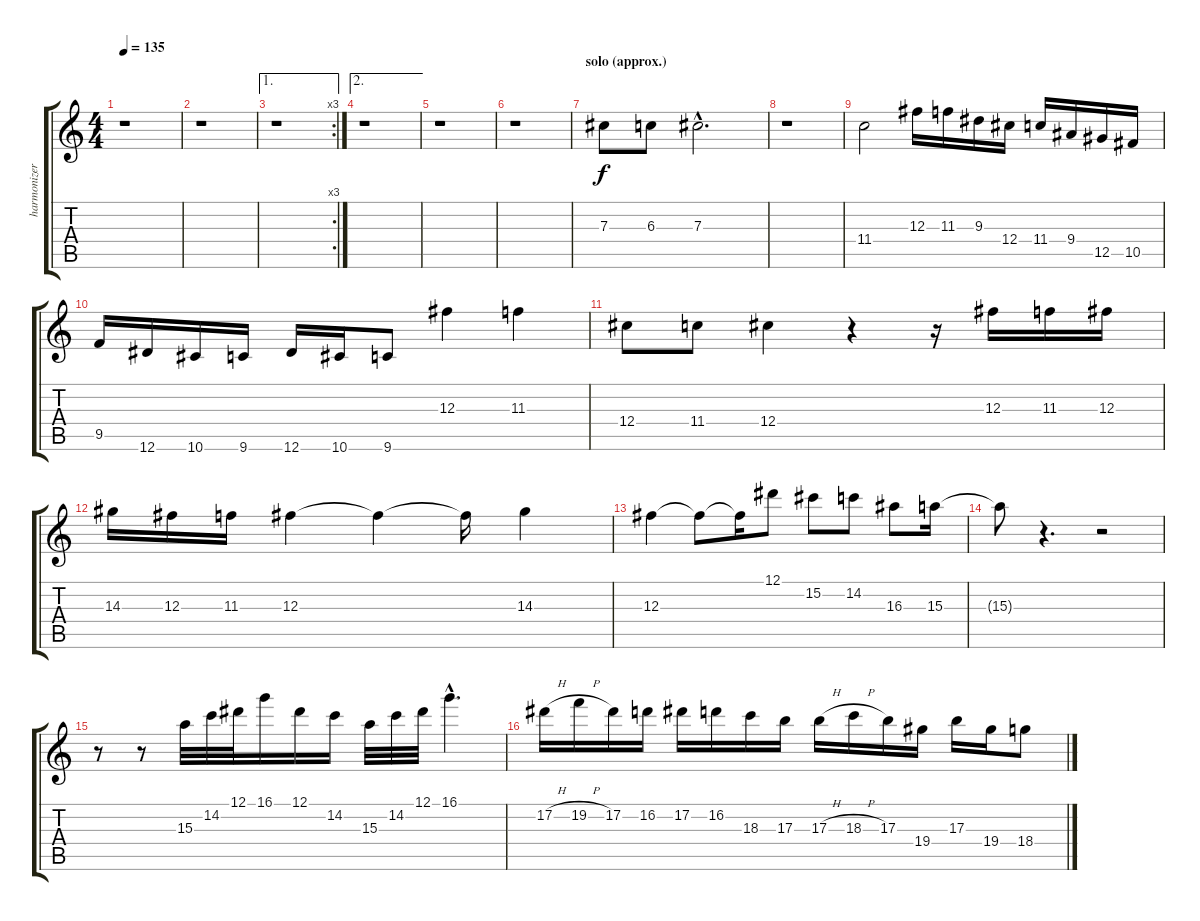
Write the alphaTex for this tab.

\track ("harmonizer" "harmonizer") {instrument distortionguitar}
\staff {score tabs}
\tuning (Eb4 Bb3 Gb3 Db3 Ab2 Eb2) {hide}
\ts (4 4)
\tempo 135
\clef g2
\ks c
r.1{dy f} |
r.1 |
\ae 1
\rc 3
r.1 |
\ae 2
r.1 |
r.1 |
r.1 |
\section ("" "solo (approx.)")
7.3.8 6.3.8 7.3{hac}.2{d} |
r.1 |
11.4.2 12.3.16 11.3.16 9.3.16 12.4.16 11.4.16 9.4.16 12.5.16 10.5.16 |
9.5.16 12.6.16 10.6.16 9.6.16 12.6.16 10.6.16 9.6.8 12.3.4 11.3.4 |
12.4.8 11.4.8 12.4.4 r.4 r.16 12.3.16 11.3.16 12.3.16 |
14.3.16 12.3.16 11.3.16 12.3.4 12.3{t}.4 12.3{t}.16 14.3.4 |
12.3.4 12.3{t}.8 12.3{t}.16 12.1.8 15.2.8 14.2.8 16.3.8 15.3.16 |
15.3{t}.8 r.4{d} r.2 |
r.8 r.8 15.3.32 14.2.32 12.1.32 16.1.16 12.1.16 14.2.16 15.3.32 14.2.32 12.1.32 16.1{hac}.4{d} |
17.2{h}.16 19.2{h}.16 17.2.16 16.2.16 17.2.16 16.2.16 18.3.16 17.3.16 17.3{h}.16 18.3{h}.16 17.3.16 19.4.16 17.3.16 19.4.16 18.4.8
